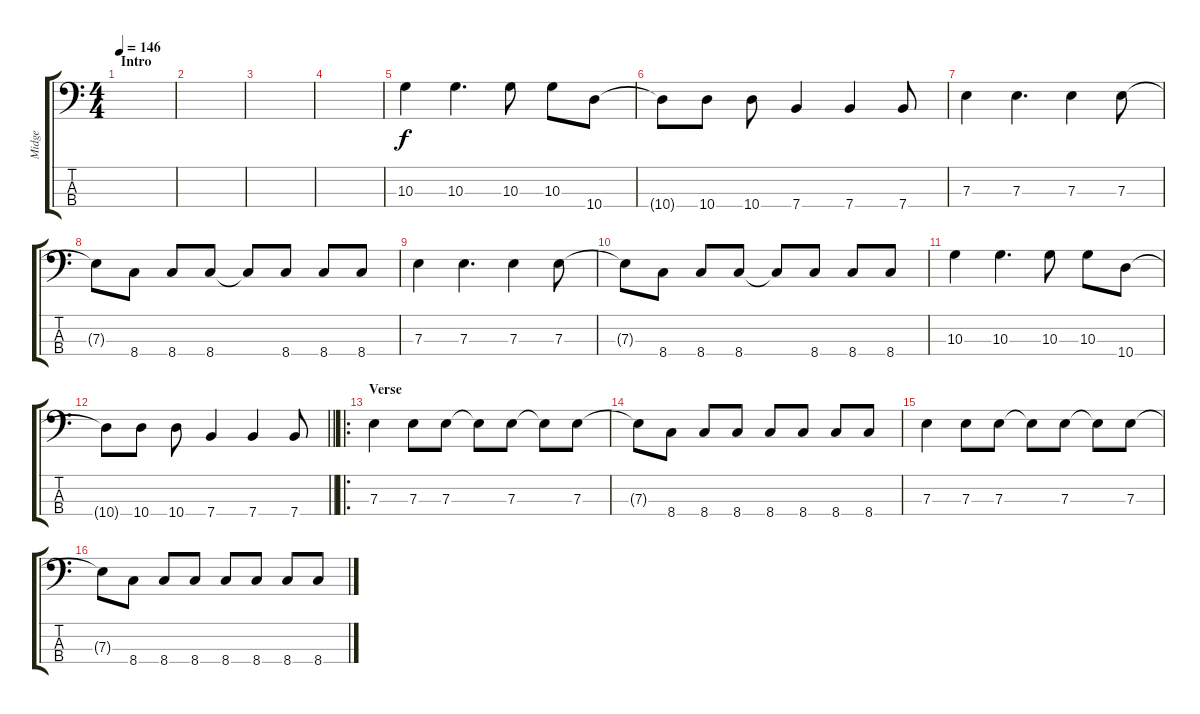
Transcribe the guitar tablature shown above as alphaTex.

\track ("Midge" "Midge") {instrument electricbassfinger}
\staff {score tabs}
\tuning (G2 D2 A1 E1) {hide}
\ts (4 4)
\section ("" "Intro")
\tempo 146
\clef f4
\ks c
|
|
|
|
10.3.4 10.3.4{d} 10.3.8 10.3.8 10.4.8 |
10.4{t}.8 10.4.8 10.4.8 7.4.4 7.4.4 7.4.8 |
7.3.4 7.3.4{d} 7.3.4 7.3.8 |
7.3{t}.8 8.4.8 8.4.8 8.4.8 8.4{t}.8 8.4.8 8.4.8 8.4.8 |
7.3.4 7.3.4{d} 7.3.4 7.3.8 |
7.3{t}.8 8.4.8 8.4.8 8.4.8 8.4{t}.8 8.4.8 8.4.8 8.4.8 |
10.3.4 10.3.4{d} 10.3.8 10.3.8 10.4.8 |
\barLineRight lightlight
10.4{t}.8 10.4.8 10.4.8 7.4.4 7.4.4 7.4.8 |
\ro
\section ("" "Verse")
7.3.4 7.3.8 7.3.8 7.3{t}.8 7.3.8 7.3{t}.8 7.3.8 |
7.3{t}.8 8.4.8 8.4.8 8.4.8 8.4.8 8.4.8 8.4.8 8.4.8 |
7.3.4 7.3.8 7.3.8 7.3{t}.8 7.3.8 7.3{t}.8 7.3.8 |
7.3{t}.8 8.4.8 8.4.8 8.4.8 8.4.8 8.4.8 8.4.8 8.4.8
